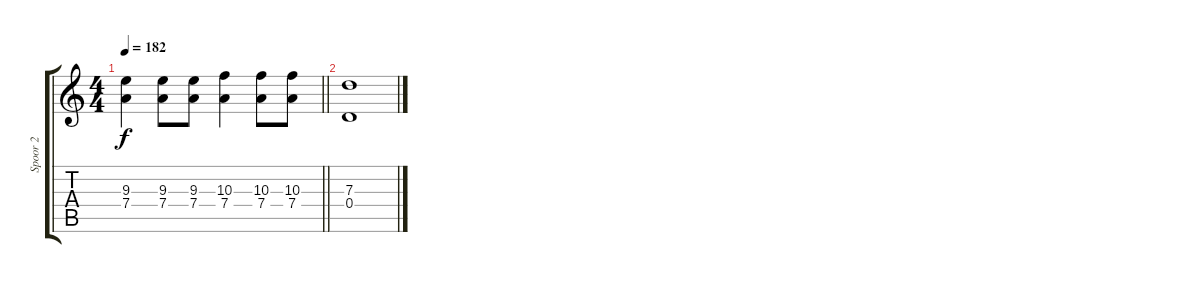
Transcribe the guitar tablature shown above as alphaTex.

\track ("Spoor 2" "Spoor 2") {instrument distortionguitar}
\staff {score tabs}
\tuning (E4 B3 G3 D3 A2 E2) {hide}
\ts (4 4)
\tempo 182
\clef g2
\barLineRight lightlight
\ks c
(9.3 7.4).4{dy f} (9.3 7.4).8 (9.3 7.4).8 (10.3 7.4).4 (10.3 7.4).8 (10.3 7.4).8 |
(7.3 0.4).1
